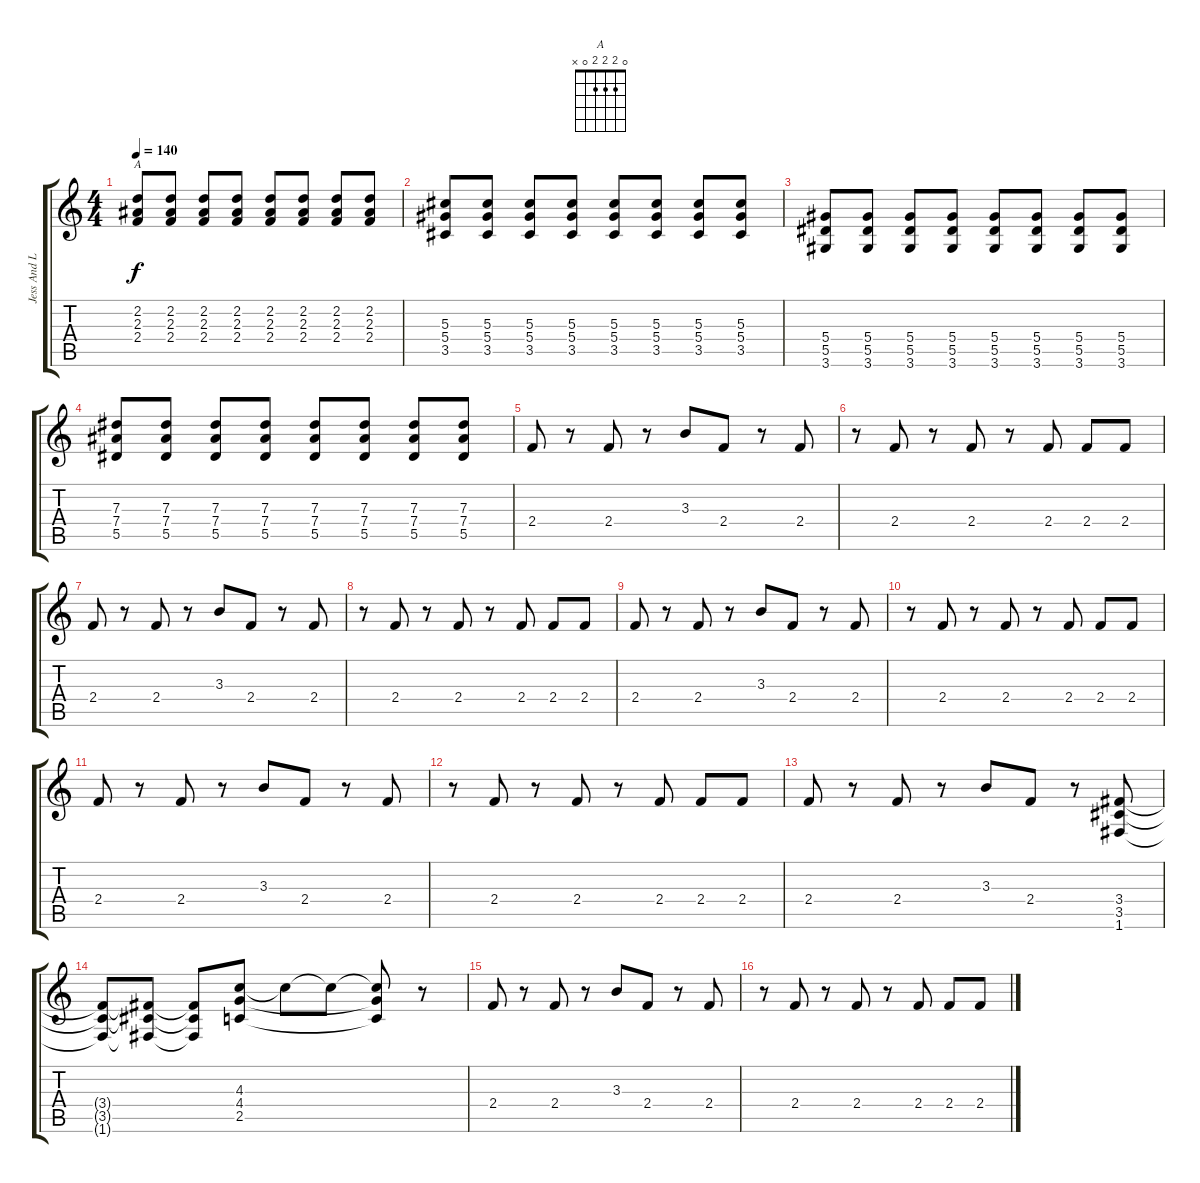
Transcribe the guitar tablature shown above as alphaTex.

\track ("Jess And Lisa" "Jess And L") {instrument distortionguitar}
\staff {score tabs}
\tuning (F4 C4 Ab3 Eb3 Bb2 F2) {hide}
\chord ("A" 0 2 2 2 0 x)
\ts (4 4)
\tempo 140
\clef g2
\ks c
(2.2 2.3 2.4).8{ch "A" dy f} (2.2 2.3 2.4).8 (2.2 2.3 2.4).8 (2.2 2.3 2.4).8 (2.2 2.3 2.4).8 (2.2 2.3 2.4).8 (2.2 2.3 2.4).8 (2.2 2.3 2.4).8 |
(5.3 5.4 3.5).8 (5.3 5.4 3.5).8 (5.3 5.4 3.5).8 (5.3 5.4 3.5).8 (5.3 5.4 3.5).8 (5.3 5.4 3.5).8 (5.3 5.4 3.5).8 (5.3 5.4 3.5).8 |
(5.4 5.5 3.6).8 (5.4 5.5 3.6).8 (5.4 5.5 3.6).8 (5.4 5.5 3.6).8 (5.4 5.5 3.6).8 (5.4 5.5 3.6).8 (5.4 5.5 3.6).8 (5.4 5.5 3.6).8 |
(7.3 7.4 5.5).8 (7.3 7.4 5.5).8 (7.3 7.4 5.5).8 (7.3 7.4 5.5).8 (7.3 7.4 5.5).8 (7.3 7.4 5.5).8 (7.3 7.4 5.5).8 (7.3 7.4 5.5).8 |
2.4.8 r.8 2.4.8 r.8 3.3.8 2.4.8 r.8 2.4.8 |
r.8 2.4.8 r.8 2.4.8 r.8 2.4.8 2.4.8 2.4.8 |
2.4.8 r.8 2.4.8 r.8 3.3.8 2.4.8 r.8 2.4.8 |
r.8 2.4.8 r.8 2.4.8 r.8 2.4.8 2.4.8 2.4.8 |
2.4.8 r.8 2.4.8 r.8 3.3.8 2.4.8 r.8 2.4.8 |
r.8 2.4.8 r.8 2.4.8 r.8 2.4.8 2.4.8 2.4.8 |
2.4.8 r.8 2.4.8 r.8 3.3.8 2.4.8 r.8 2.4.8 |
r.8 2.4.8 r.8 2.4.8 r.8 2.4.8 2.4.8 2.4.8 |
2.4.8 r.8 2.4.8 r.8 3.3.8 2.4.8 r.8 (3.4 3.5 1.6).8 |
(3.4{t} 3.5{t} 1.6{t}).8 (3.4{t} 3.5{t} 1.6{t}).8 (3.4{t} 3.5{t} 1.6{t}).8 (4.3 4.4 2.5).8 4.3{t}.8 4.3{t}.8 (4.3{t} 4.4{t} 2.5{t}).8 r.8 |
2.4.8 r.8 2.4.8 r.8 3.3.8 2.4.8 r.8 2.4.8 |
r.8 2.4.8 r.8 2.4.8 r.8 2.4.8 2.4.8 2.4.8
